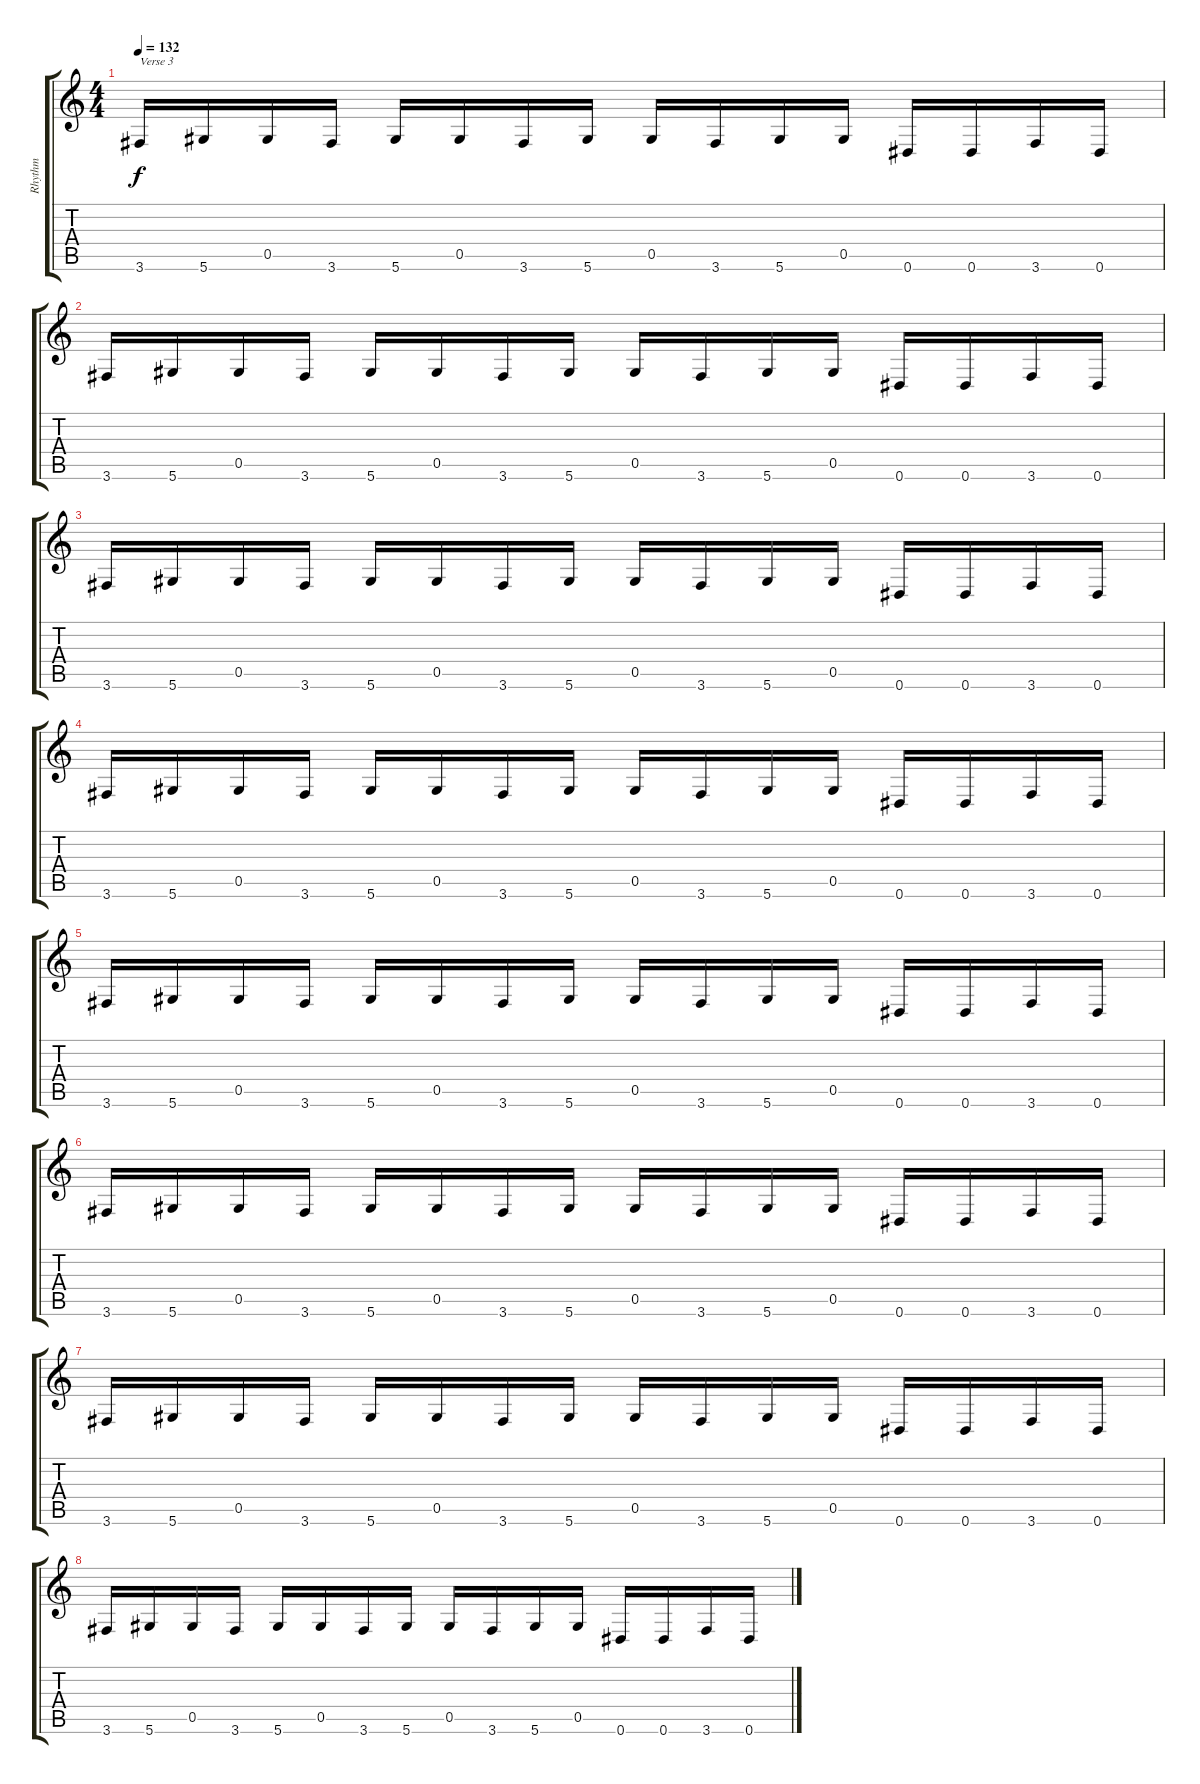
\track ("Rhythm" "Rhythm") {instrument distortionguitar}
\staff {score tabs}
\tuning (Eb4 Bb3 Gb3 Db3 Ab2 Eb2) {hide}
\ts (4 4)
\tempo 132
\clef g2
\ks c
3.6.16{txt "Verse 3" dy f} 5.6.16 0.5.16 3.6.16 5.6.16 0.5.16 3.6.16 5.6.16 0.5.16 3.6.16 5.6.16 0.5.16 0.6.16 0.6.16 3.6.16 0.6.16 |
3.6.16 5.6.16 0.5.16 3.6.16 5.6.16 0.5.16 3.6.16 5.6.16 0.5.16 3.6.16 5.6.16 0.5.16 0.6.16 0.6.16 3.6.16 0.6.16 |
3.6.16 5.6.16 0.5.16 3.6.16 5.6.16 0.5.16 3.6.16 5.6.16 0.5.16 3.6.16 5.6.16 0.5.16 0.6.16 0.6.16 3.6.16 0.6.16 |
3.6.16 5.6.16 0.5.16 3.6.16 5.6.16 0.5.16 3.6.16 5.6.16 0.5.16 3.6.16 5.6.16 0.5.16 0.6.16 0.6.16 3.6.16 0.6.16 |
3.6.16 5.6.16 0.5.16 3.6.16 5.6.16 0.5.16 3.6.16 5.6.16 0.5.16 3.6.16 5.6.16 0.5.16 0.6.16 0.6.16 3.6.16 0.6.16 |
3.6.16 5.6.16 0.5.16 3.6.16 5.6.16 0.5.16 3.6.16 5.6.16 0.5.16 3.6.16 5.6.16 0.5.16 0.6.16 0.6.16 3.6.16 0.6.16 |
3.6.16 5.6.16 0.5.16 3.6.16 5.6.16 0.5.16 3.6.16 5.6.16 0.5.16 3.6.16 5.6.16 0.5.16 0.6.16 0.6.16 3.6.16 0.6.16 |
3.6.16 5.6.16 0.5.16 3.6.16 5.6.16 0.5.16 3.6.16 5.6.16 0.5.16 3.6.16 5.6.16 0.5.16 0.6.16 0.6.16 3.6.16 0.6.16
